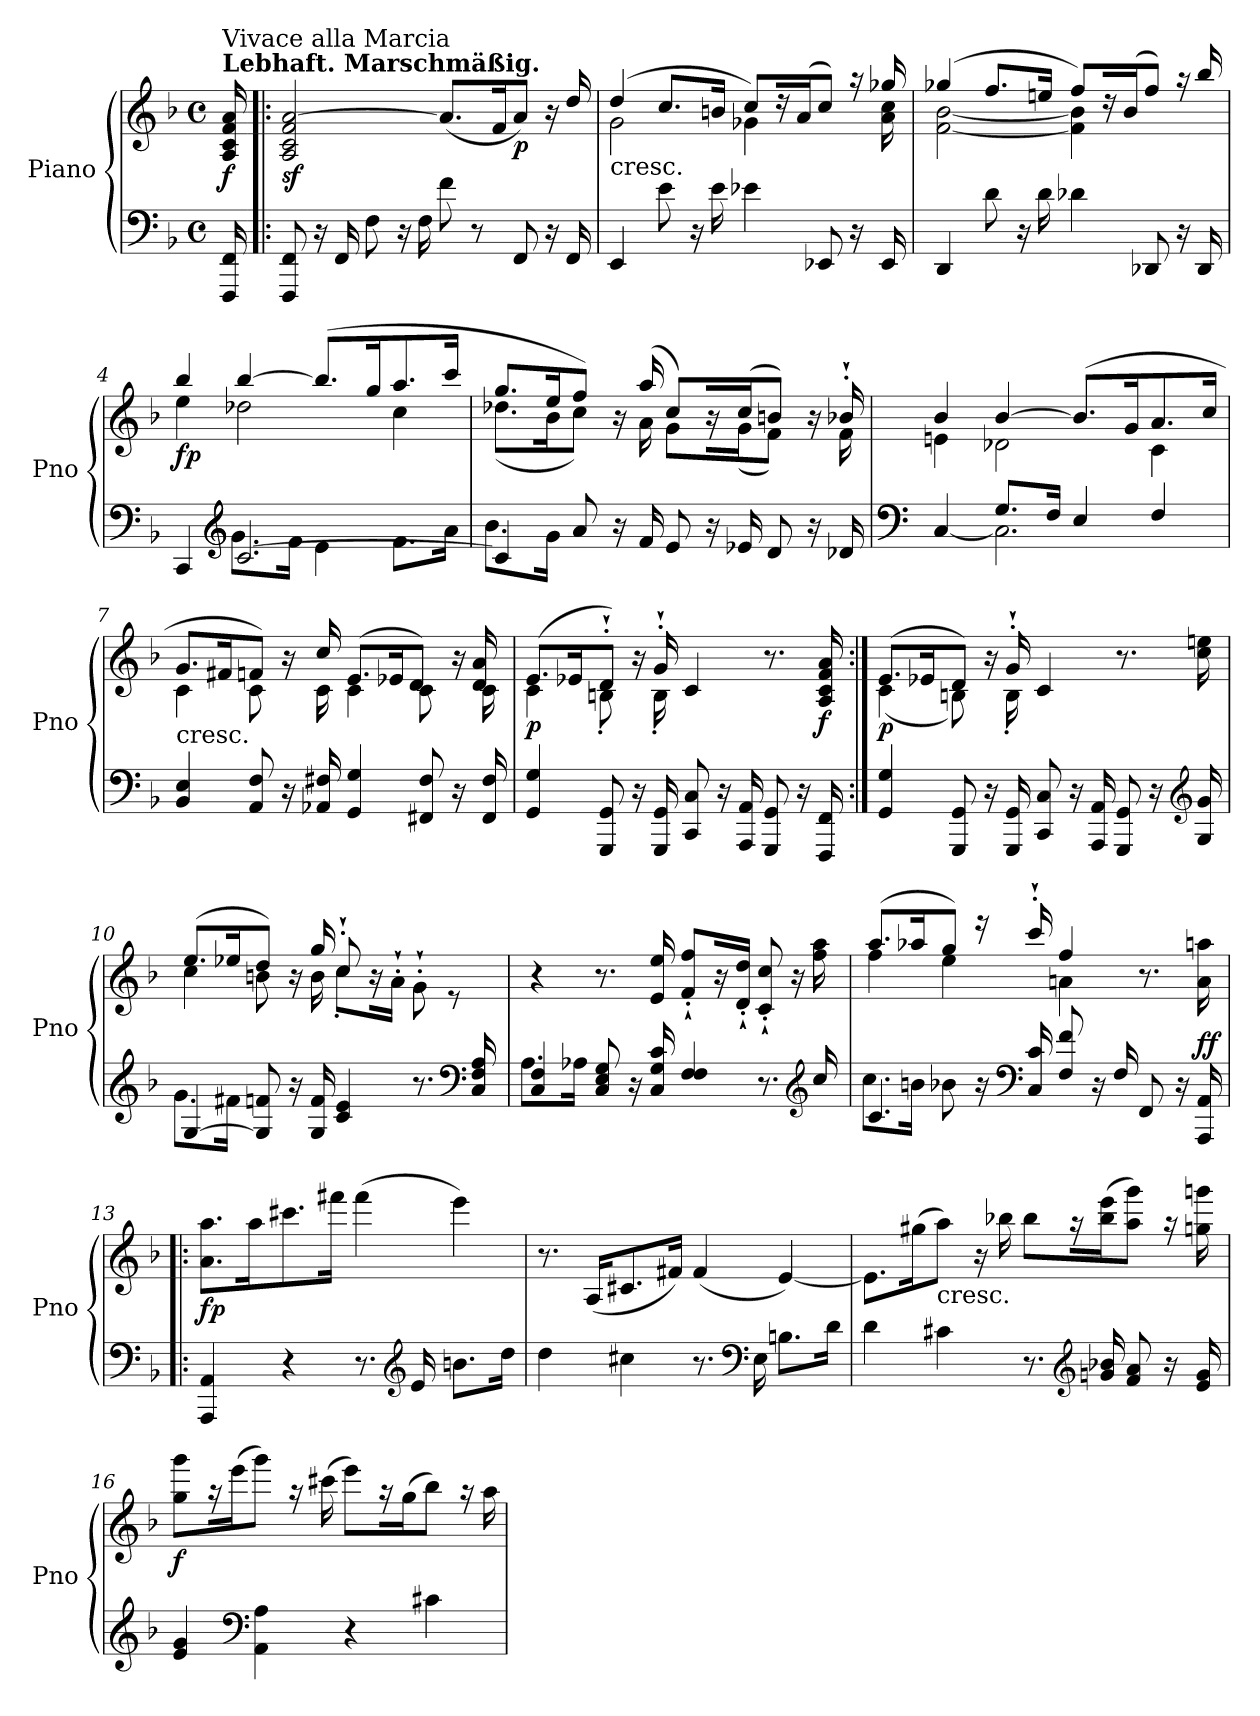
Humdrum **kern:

**kern	**kern	**dynam
*part1	*part1	*part1
*staff2	*staff1	*staff1/2
*I"Piano	*	*
*I'Pno	*	*
*clefF4	*clefG2	*
*k[b-]	*k[b-]	*
*F:	*F:	*
*M4/4	*M4/4	*
*met(c)	*met(c)	*
=	=	=
!	!LO:TX:a:B:t=Lebhaft. Marschmäßig.	!
!	!LO:TX:a:t=Vivace alla Marcia	!
!	!	!LO:DY:b
16FFF/ 16FF/	16A/ 16c/ 16f/ 16a/	f
=1!|:	=1!|:	=1!|:
*	*^	*
!	!	!	!LO:DY:b
8FFF/ 8FF/	2ryy	2A/ 2c/ 2f/ [2a/	sf
16r	.	.	.
16FF/	.	.	.
8F\	.	.	.
16r	.	.	.
16F\	.	.	.
8f\	8.ryy	(>8.a/L]	.
8r	.	.	.
.	16ryy	16f/K	.
!	!	!	!LO:DY:b
8FF/	8ryy	8a/J)	p
16r	16r	16ryy	.
16FF/	16ryy	16dd/	.
=2	=2	=2	=2
*	*	*^	*
!	!LO:TX:b:t=cresc.	!	!	!
4EE/	(>4dd/	2g\	2ryy	.
8e\	8.cc/L	.	.	.
16r	.	.	.	.
16e\	16bn/Jk	.	.	.
4e-X\	8ryy	4g-X\	8cc/L)	.
.	16rdd	.	16ryy	.
.	16ryy	.	(>16a/K	.
8EE-X/	8ryy	8.ryy	8cc/J)	.
16r	16raa	.	16ryy	.
16EE-/	16ryy	16a\ 16cc\	16gg-X/	.
=3	=3	=3	=3	=3
4DD/	(>4gg-X/	[2f\ [2b-\	2ryy	.
8d\	8.ff/L	.	.	.
16r	.	.	.	.
16d\	16een/Jk	.	.	.
4d-X\	8ryy	4f\] 4b-\]	8ff/L)	.
.	16rdd	.	16ryy	.
.	16ryy	.	(>16b-/K	.
8DD-X/	8ryy	4ryy	8ff/J)	.
16r	16raa	.	16ryy	.
16DD-/	16ryy	.	16bb-/	.
!!LO:LB:g=z
=4	=4	=4	=4	=4
*^	*	*	*	*
!	!	!	!	!	!LO:DY:b
*	*	*	*v	*v	*
4CC/	4ryy	4bb-/	4ee\	fp
*clefG2	*	*	*	*
[2.c/	8.g\L	[4bb-/	2dd-X\	.
.	16f\Jk	.	.	.
.	4e\	(>8.bb-/L]	.	.
.	.	16gg/K	.	.
.	8.f\L	8.aa/	4cc\	.
.	16a\Jk	16ccc/Jk	.	.
=5	=5	=5	=5	=5
*	*	*	*^	*
4c/]	8.b-\L	4ryy	(<8.dd-X\L	8.gg/L	.
.	16g\Jk	.	16b-\K	16ee/K	.
8a/	2.ryy	8ryy	8cc\J)	8ff/J)	.
16r	.	16r	16ryy	16ryy	.
16f/	.	16ryy	16a\	(>16aa/	.
8e/	.	8ryy	8g\L	8cc/L)	.
16r	.	16r	16ryy	16ryy	.
16e-X/	.	16ryy	(<16g\K	(>16cc/K	.
8d/	.	8ryy	8f\J)	8bn/J)	.
16r	.	16r	16ryy	16ryy	.
16d-X/	.	16ryy	16f\	16b-X'`/	.
*	*	*v	*v	*v	*
=6	=6	=6	=6
*clefF4	*	*	*
*	*	*^	*
[4C/	4ryy	4b-/	4en\	.
8.G/L	2.C\]	[4b-/	2d-X\	.
16F/Jk	.	.	.	.
4E/	.	(>8.b-/L]	.	.
.	.	16g/K	.	.
4F/	.	8.a/	4c\	.
.	.	16cc/Jk	.	.
*v	*v	*	*	*
!!LO:LB:g=z
=7	=7	=7	=7
*	*	*^	*
!LO:TX:a:t=cresc.	!	!	!	!
4BB-/ 4E/	4ryy	4c\	8.g/L	.
.	.	.	16f#X/K	.
8AA/ 8F/	8ryy	8c\	8fn/J)	.
16r	16r	16ryy	16ryy	.
16AA-X/ 16F#X/	16ryy	16c\	16cc/	.
4GG/ 4G/	4ryy	4c\	(>8.e/L	.
.	.	.	16e-X/K	.
8FF#X/ 8F#/	8ryy	8c\	8d/J)	.
16r	16r	16ryy	16ryy	.
16FF#/ 16F#/	16ryy	16c\	16d/ 16a/	.
=8	=8	=8	=8	=8
!	!	!	!	!LO:DY:b
4GG/ 4G/	4ryy	4c\	(>8.e/L	p
.	.	.	16e-X/K	.
8GGG/ 8GG/	8ryy	8Bn'\	8d'`/J)	.
16r	16r	16ryy	16ryy	.
16GGG/ 16GG/	16ryy	16B'\	16g'`/	.
8CC/ 8C/	4c/	2ryy	2ryy	.
16r	.	.	.	.
16AAA/ 16AA/	.	.	.	.
8GGG/ 8GG/	8.r	.	.	.
16r	.	.	.	.
!	!	!	!	!LO:DY:b
16FFF/ 16FF/	16A/ 16c/ 16f/ 16a/	.	.	f
!!LO:LB:g=z	!!	!!
=9:|!	=9:|!	=9:|!	=9:|!	=9:|!
!	!	!	!	!LO:DY:b
4GG/ 4G/	4ryy	(<4c\	(>8.e/L	p
.	.	.	16e-X/K	.
8GGG/ 8GG/	8ryy	8Bn\)	8d/J)	.
16r	16r	16ryy	16ryy	.
16GGG/ 16GG/	16ryy	16B'\	16g'`/	.
8CC/ 8C/	4c/	2ryy	2ryy	.
16r	.	.	.	.
16AAA/ 16AA/	.	.	.	.
8GGG/ 8GG/	8.r	.	.	.
16r	.	.	.	.
*clefG2	*	*	*	*
16G/ 16g/	16cc\ 16een\	.	.	.
=10	=10	=10	=10	=10
*^	*	*	*	*
[4G/	8.g\L	4ryy	4cc\	(>8.ee/L	.
.	16f#X\Jk	.	.	16ee-X/K	.
8G/] 8fn/	2.ryy	8ryy	8bn\	8dd/J)	.
16r	.	16r	16ryy	16ryy	.
16G/ 16f/	.	16ryy	16b\	16gg/	.
4c/ 4e/	.	8ryy	8cc'\L	8cc'`/	.
.	.	16r	16ryy	4.ryy	.
.	.	16ryy	16a'`\Jk	.	.
8.r	.	8ryy	8g'`\	.	.
.	.	8re	8ryy	.	.
*clefF4	*	*	*	*	*
16C/ 16F/ 16A/	.	.	.	.	.
*	*	*	*v	*v	*
!!LO:LB:g=z
=11	=11	=11	=11	=11
4C/ 4F/	8.A\L	4r	2ryy	.
.	16A-X\Jk	.	.	.
8C/ 8E/ 8G/	2.ryy	8.r	.	.
16r	.	.	.	.
16C/ 16G/ 16c/	.	16e/ 16ee/	.	.
4F/ 4F/	.	8ryy	8f/'` 8ff/'`L	.
.	.	16r	16ryy	.
.	.	16ryy	16d/'` 16dd/'`Jk	.
8.r	.	8ryy	8c/'` 8cc/'`	.
.	.	16r	8ryy	.
*clefG2	*	*	*	*
16cc/	.	16ff\ 16aa\	.	.
=12	=12	=12	=12	=12
*	*	*	*^	*
4.c/	8.cc\L	4ryy	4ff\	(>8.aa/L	.
.	16bn\Jk	.	.	16aa-X/K	.
.	8b-X\	8ryy	4ee\	8gg/J)	.
16r	2ryy	16r	.	16ryy	.
*clefF4	*	*	*	*	*
16C/ 16c/	.	16ryy	.	16ccc'`/	.
8F/ 8f/	.	4ff/	4an\	2ryy	.
16r	.	.	.	.	.
16F/	.	.	.	.	.
8FF/	.	8.r	4ryy	.	.
16r	8ryy	.	.	.	.
!	!	!	!	!	!LO:DY:a=2
16AAA/ 16AA/	.	16a\ 16aan\	.	.	ff
*v	*v	*	*	*	*
*	*v	*v	*v	*
!!LO:PB:g=z
=13!|:	=13!|:	=13!|:
!	!	!LO:DY:b
4AAA/ 4AA/	8.a\ 8.aa\L	fp
.	16aa\K	.
4r	8.ccc#X\	.
.	16fff#X\Jk	.
8.r	(>4fff#\	.
*clefG2	*	*
16e/	.	.
8.bn\L	4eee\)	.
16dd\Jk	.	.
=14	=14	=14
*	*^	*
4dd\	8.r	2.ryy	.
.	(>16A/KL	.	.
4cc#X\	8.c#X/	.	.
.	16f#X/Jk)	.	.
8.r	(>4f#/	.	.
*clefF4	*	*	*
16E\	.	.	.
8.Bn\L	4ryy	[4e/)	.
16d\Jk	.	.	.
!!LO:LB:g=z	!!
=15	=15	=15	=15
4d\	4ryy	8.e\L]	.
.	.	(<16gg#X\K	.
!	!LO:TX:b:t=cresc.	!	!
4c#X\	8ryy	8aa\J)	.
.	16r	16ryy	.
.	16ryy	16bb-X\	.
8.r	8ryy	8bb-\L	.
.	16raa	16ryy	.
*clefG2	*	*	*
16gn/ 16b-X/	16ryy	(<16bb-\ 16eee\K	.
8f/ 8a/	8ryy	8aa\ 8ggg\J)	.
16r	16raa	16ryy	.
16e/ 16g/	16ryy	16ggn\ 16gggn\	.
=16	=16	=16	=16
!	!	!	!LO:DY:b
4e/ 4g/	8ryy	8gg\ 8ggg\L	f
.	16raa	16ryy	.
.	16ryy	(<16eee\K	.
*clefF4	*	*	*
4AA\ 4A\	8ryy	8ggg\J)	.
.	16raa	16ryy	.
.	16ryy	(<16ccc#X\	.
4r	8ryy	8eee\L)	.
.	16raa	16ryy	.
.	16ryy	(<16gg\K	.
4c#X\	8ryy	8bb-\J)	.
.	16raa	16ryy	.
.	16ryy	16aa\	.
*	*v	*v	*
=	=	=
*-	*-	*-
